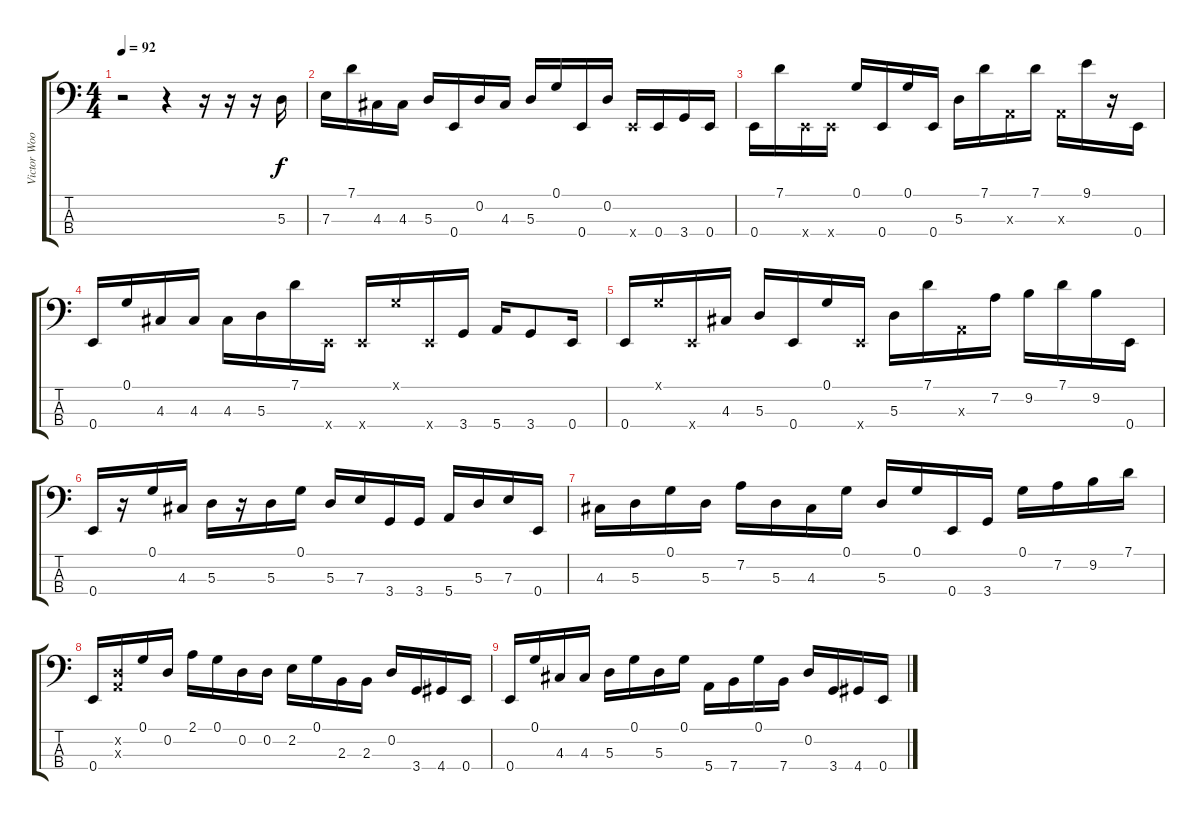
\track ("Victor Wooten" "Victor Woo") {instrument slapbass1}
\staff {score tabs}
\tuning (G2 D2 A1 E1) {hide}
\ts (4 4)
\tempo 92
\clef f4
\ks c
r.2{dy f instrument slapbass1} r.4 r.16 r.16 r.16 5.3.16 |
7.3.16 7.1.16 4.3.16 4.3.16 5.3.16 0.4.16 0.2.16 4.3.16 5.3.16 0.1.16 0.4.16 0.2.16 0.4{x}.16 0.4.16 3.4.16 0.4.16 |
0.4.16 7.1.16 0.4{x}.16 0.4{x}.16 0.1.16 0.4.16 0.1.16 0.4.16 5.3.16 7.1.16 0.3{x}.16 7.1.16 0.3{x}.16 9.1.16 r.16 0.4.16 |
0.4.16 0.1.16 4.3.16 4.3.16 4.3.16 5.3.16 7.1.16 0.4{x}.16 0.4{x}.16 0.1{x}.16 0.4{x}.16 3.4.16 5.4.16 3.4.8 0.4.16 |
0.4.16 0.1{x}.16 0.4{x}.16 4.3.16 5.3.16 0.4.16 0.1.16 0.4{x}.16 5.3.16 7.1.16 0.3{x}.16 7.2.16 9.2.16 7.1.16 9.2.16 0.4.16 |
0.4.16 r.16 0.1.16 4.3.16 5.3.16 r.16 5.3.16 0.1.16 5.3.16 7.3.16 3.4.16 3.4.16 5.4.16 5.3.16 7.3.16 0.4.16 |
4.3.16 5.3.16 0.1.16 5.3.16 7.2.16 5.3.16 4.3.16 0.1.16 5.3.16 0.1.16 0.4.16 3.4.16 0.1.16 7.2.16 9.2.16 7.1.16 |
0.4.16 (0.2{x} 0.3{x}).16 0.1.16 0.2.16 2.1.16 0.1.16 0.2.16 0.2.16 2.2.16 0.1.16 2.3.16 2.3.16 0.2.16 3.4.16 4.4.16 0.4.16 |
0.4.16 0.1.16 4.3.16 4.3.16 5.3.16 0.1.16 5.3.16 0.1.16 5.4.16 7.4.16 0.1.16 7.4.16 0.2.16 3.4.16 4.4.16 0.4.16
